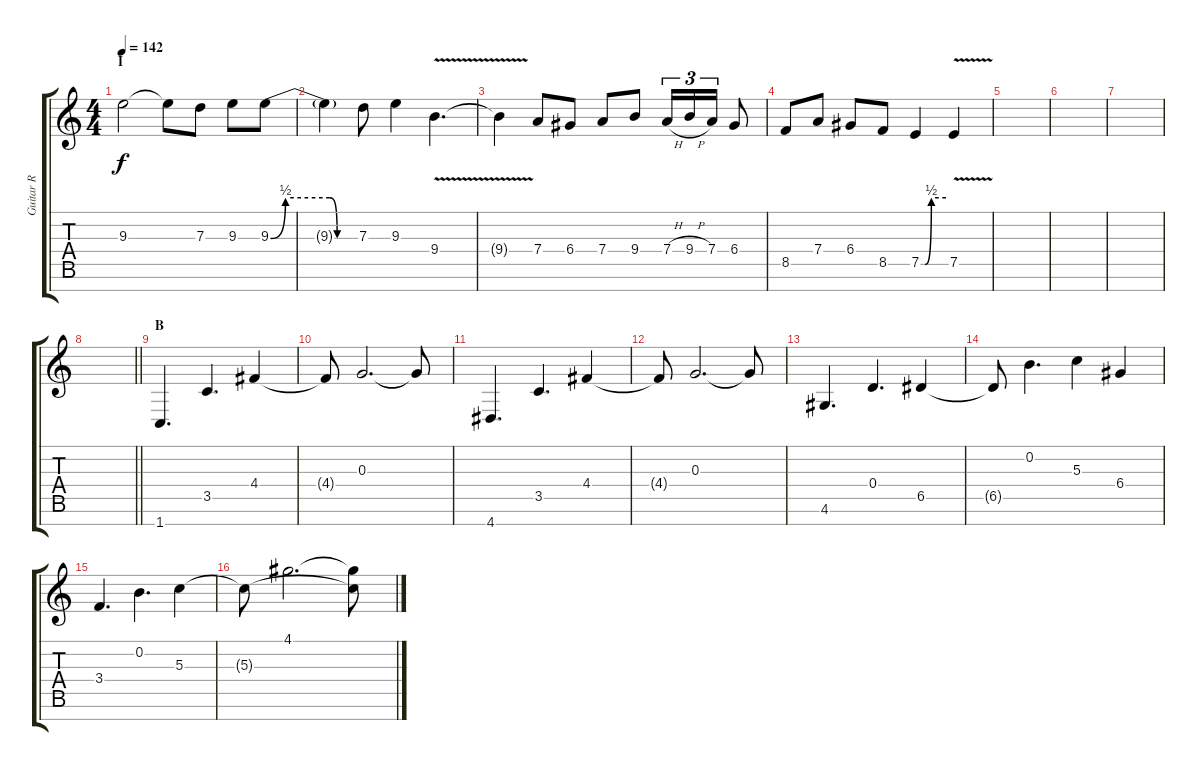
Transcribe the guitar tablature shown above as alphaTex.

\track ("Guitar R" "Guitar R") {instrument overdrivenguitar}
\staff {score tabs}
\tuning (E4 B3 G3 D3 A2 E2 B1) {hide}
\ts (4 4)
\section ("" "I")
\tempo 142
\clef g2
\ks c
9.3.2{dy f volume 12 instrument overdrivenguitar} 9.3{t}.8 7.3.8 9.3.8 9.3{be (custom 0 0 10 2 40 2 45 0 60 0)}.8 |
9.3{t}.4 7.3.8 9.3.4 9.4{v}.4{d} |
9.4{t}.4 7.4.8 6.4.8 7.4.8 9.4.8 7.4{h}.16{tu (3 2)} 9.4{h}.16{tu (3 2)} 7.4.16{tu (3 2)} 6.4.8 |
8.5.8 7.4.8 6.4.8 8.5.8 7.5{be (custom 0 0 10 0 25 2 60 2)}.4 7.5{v}.4 |
|
|
|
\barLineRight lightlight
|
\section ("" "B")
1.7.4{d volume 10} 3.5.4{d} 4.4.4 |
4.4{t}.8 0.3.2{d} 0.3{t}.8 |
4.7.4{d} 3.5.4{d} 4.4.4 |
4.4{t}.8 0.3.2{d} 0.3{t}.8 |
4.6.4{d} 0.4.4{d} 6.5.4 |
6.5{t}.8 0.2.4{d} 5.3.4 6.4.4 |
3.4.4{d} 0.2.4{d} 5.3.4 |
5.3{t}.8 4.1.2{d} (4.1{t} 5.3{t}).8
